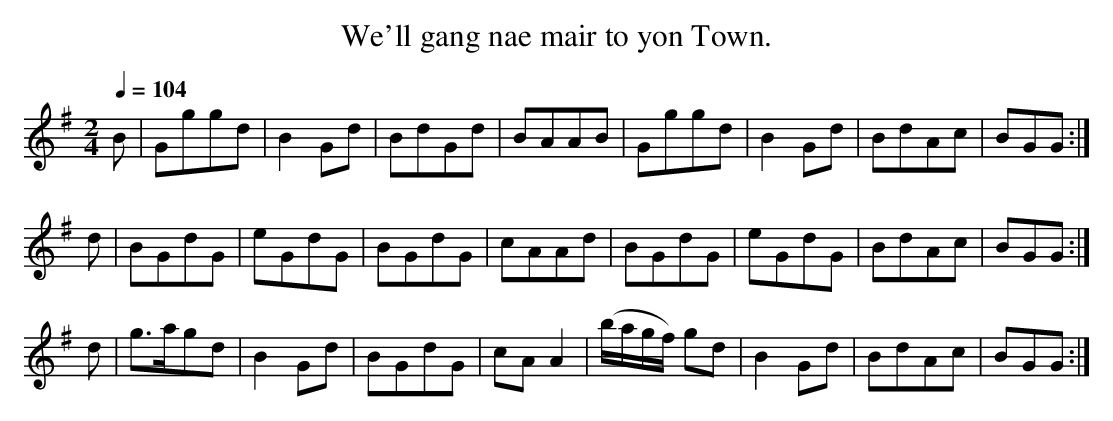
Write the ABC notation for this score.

X:1
T:We'll gang nae mair to yon Town.
M:2/4
L:1/8
Q:1/4=104
K:G
B | Gggd | B2Gd | BdGd | BAAB | Gggd | B2Gd | BdAc | BGG :|
d | BGdG | eGdG | BGdG | cAAd | BGdG | eGdG | BdAc | BGG :|
d | g>agd | B2Gd | BGdG | cAA2 | (b/a/g/f/) gd | B2Gd | BdAc | BGG :|
